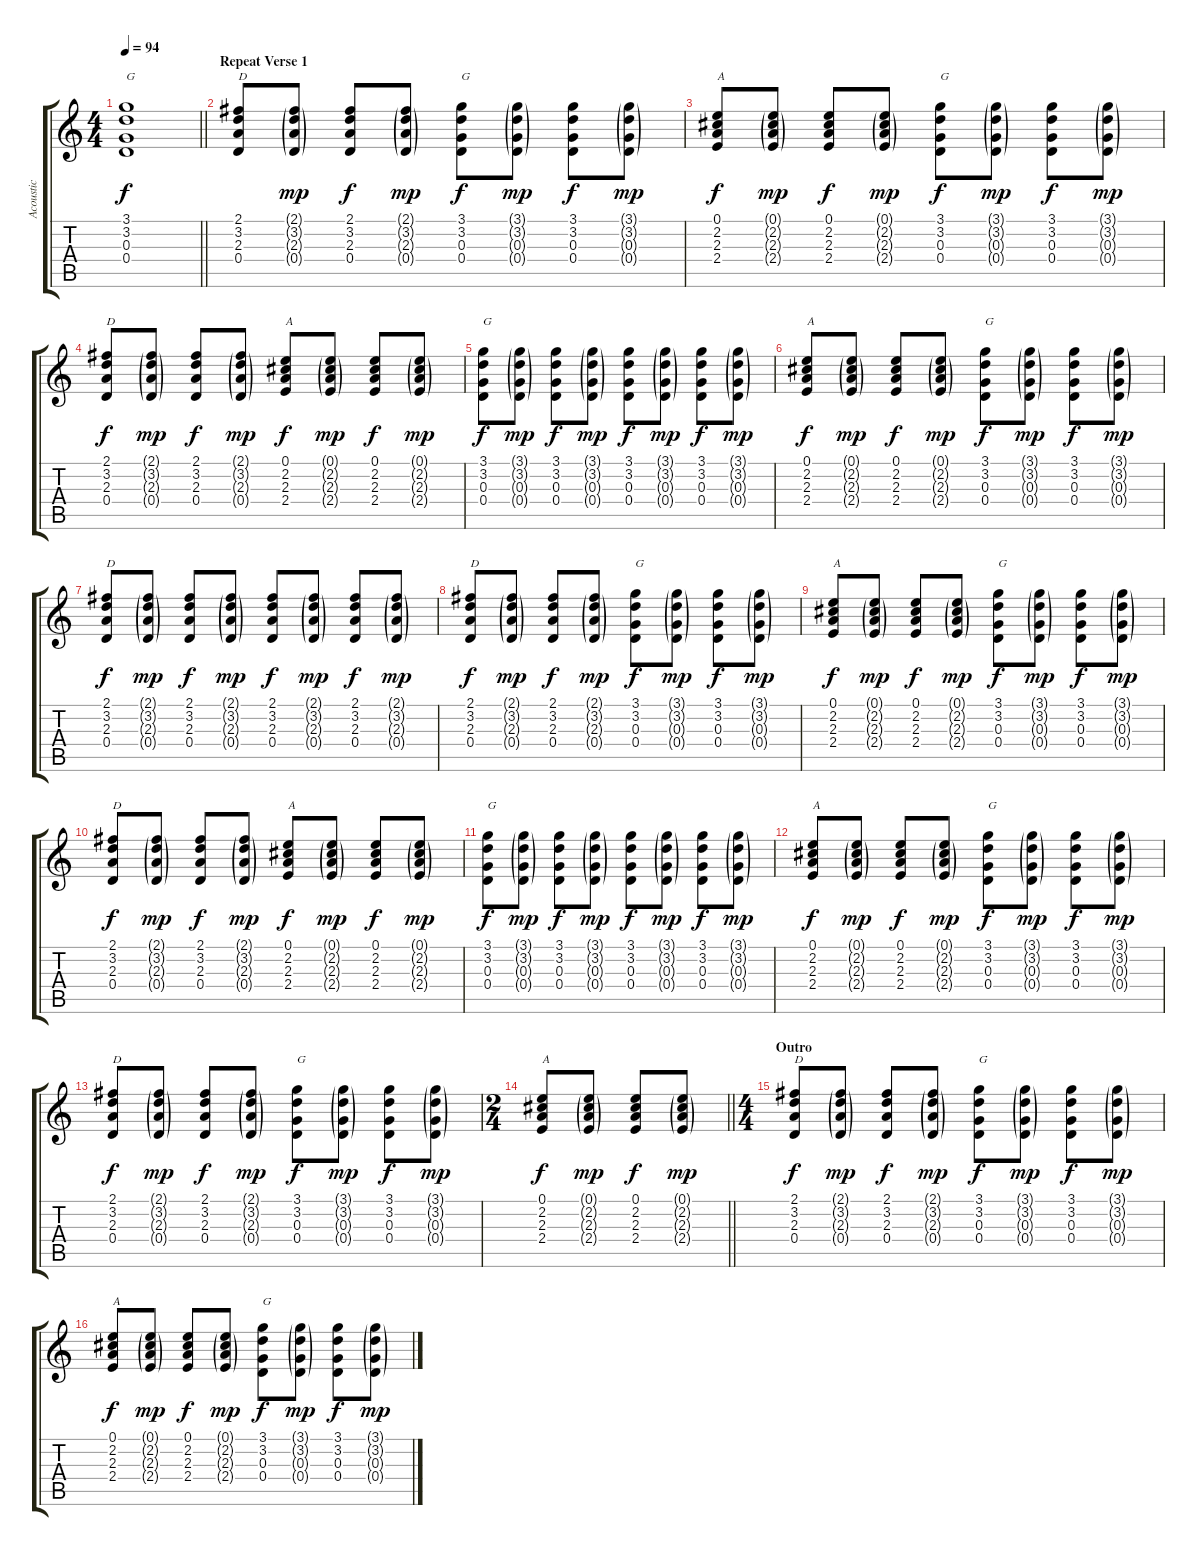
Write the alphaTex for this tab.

\track ("Acoustic" "Acoustic") {instrument acousticguitarsteel}
\staff {score tabs}
\tuning (E4 B3 G3 D3 A2 E2) {hide}
\ts (4 4)
\tempo 94
\clef g2
\barLineRight lightlight
\ks c
(3.1 3.2 0.3 0.4).1{txt "G" dy f} |
\section ("" "Repeat Verse 1")
(2.1 3.2 2.3 0.4).8{txt "D"} (2.1{g} 3.2{g} 2.3{g} 0.4{g}).8{dy mp} (2.1 3.2 2.3 0.4).8{dy f} (2.1{g} 3.2{g} 2.3{g} 0.4{g}).8{dy mp} (3.1 3.2 0.3 0.4).8{txt "G" dy f} (3.1{g} 3.2{g} 0.3{g} 0.4{g}).8{dy mp} (3.1 3.2 0.3 0.4).8{dy f} (3.1{g} 3.2{g} 0.3{g} 0.4{g}).8{dy mp} |
(0.1 2.2 2.3 2.4).8{txt "A" dy f} (0.1{g} 2.2{g} 2.3{g} 2.4{g}).8{dy mp} (0.1 2.2 2.3 2.4).8{dy f} (0.1{g} 2.2{g} 2.3{g} 2.4{g}).8{dy mp} (3.1 3.2 0.3 0.4).8{txt "G" dy f} (3.1{g} 3.2{g} 0.3{g} 0.4{g}).8{dy mp} (3.1 3.2 0.3 0.4).8{dy f} (3.1{g} 3.2{g} 0.3{g} 0.4{g}).8{dy mp} |
(2.1 3.2 2.3 0.4).8{txt "D" dy f} (2.1{g} 3.2{g} 2.3{g} 0.4{g}).8{dy mp} (2.1 3.2 2.3 0.4).8{dy f} (2.1{g} 3.2{g} 2.3{g} 0.4{g}).8{dy mp} (0.1 2.2 2.3 2.4).8{txt "A" dy f} (0.1{g} 2.2{g} 2.3{g} 2.4{g}).8{dy mp} (0.1 2.2 2.3 2.4).8{dy f} (0.1{g} 2.2{g} 2.3{g} 2.4{g}).8{dy mp} |
(3.1 3.2 0.3 0.4).8{txt "G" dy f} (3.1{g} 3.2{g} 0.3{g} 0.4{g}).8{dy mp} (3.1 3.2 0.3 0.4).8{dy f} (3.1{g} 3.2{g} 0.3{g} 0.4{g}).8{dy mp} (3.1 3.2 0.3 0.4).8{dy f} (3.1{g} 3.2{g} 0.3{g} 0.4{g}).8{dy mp} (3.1 3.2 0.3 0.4).8{dy f} (3.1{g} 3.2{g} 0.3{g} 0.4{g}).8{dy mp} |
(0.1 2.2 2.3 2.4).8{txt "A" dy f} (0.1{g} 2.2{g} 2.3{g} 2.4{g}).8{dy mp} (0.1 2.2 2.3 2.4).8{dy f} (0.1{g} 2.2{g} 2.3{g} 2.4{g}).8{dy mp} (3.1 3.2 0.3 0.4).8{txt "G" dy f} (3.1{g} 3.2{g} 0.3{g} 0.4{g}).8{dy mp} (3.1 3.2 0.3 0.4).8{dy f} (3.1{g} 3.2{g} 0.3{g} 0.4{g}).8{dy mp} |
(2.1 3.2 2.3 0.4).8{txt "D" dy f} (2.1{g} 3.2{g} 2.3{g} 0.4{g}).8{dy mp} (2.1 3.2 2.3 0.4).8{dy f} (2.1{g} 3.2{g} 2.3{g} 0.4{g}).8{dy mp} (2.1 3.2 2.3 0.4).8{dy f} (2.1{g} 3.2{g} 2.3{g} 0.4{g}).8{dy mp} (2.1 3.2 2.3 0.4).8{dy f} (2.1{g} 3.2{g} 2.3{g} 0.4{g}).8{dy mp} |
(2.1 3.2 2.3 0.4).8{txt "D" dy f} (2.1{g} 3.2{g} 2.3{g} 0.4{g}).8{dy mp} (2.1 3.2 2.3 0.4).8{dy f} (2.1{g} 3.2{g} 2.3{g} 0.4{g}).8{dy mp} (3.1 3.2 0.3 0.4).8{txt "G" dy f} (3.1{g} 3.2{g} 0.3{g} 0.4{g}).8{dy mp} (3.1 3.2 0.3 0.4).8{dy f} (3.1{g} 3.2{g} 0.3{g} 0.4{g}).8{dy mp} |
(0.1 2.2 2.3 2.4).8{txt "A" dy f} (0.1{g} 2.2{g} 2.3{g} 2.4{g}).8{dy mp} (0.1 2.2 2.3 2.4).8{dy f} (0.1{g} 2.2{g} 2.3{g} 2.4{g}).8{dy mp} (3.1 3.2 0.3 0.4).8{txt "G" dy f} (3.1{g} 3.2{g} 0.3{g} 0.4{g}).8{dy mp} (3.1 3.2 0.3 0.4).8{dy f} (3.1{g} 3.2{g} 0.3{g} 0.4{g}).8{dy mp} |
(2.1 3.2 2.3 0.4).8{txt "D" dy f} (2.1{g} 3.2{g} 2.3{g} 0.4{g}).8{dy mp} (2.1 3.2 2.3 0.4).8{dy f} (2.1{g} 3.2{g} 2.3{g} 0.4{g}).8{dy mp} (0.1 2.2 2.3 2.4).8{txt "A" dy f} (0.1{g} 2.2{g} 2.3{g} 2.4{g}).8{dy mp} (0.1 2.2 2.3 2.4).8{dy f} (0.1{g} 2.2{g} 2.3{g} 2.4{g}).8{dy mp} |
(3.1 3.2 0.3 0.4).8{txt "G" dy f} (3.1{g} 3.2{g} 0.3{g} 0.4{g}).8{dy mp} (3.1 3.2 0.3 0.4).8{dy f} (3.1{g} 3.2{g} 0.3{g} 0.4{g}).8{dy mp} (3.1 3.2 0.3 0.4).8{dy f} (3.1{g} 3.2{g} 0.3{g} 0.4{g}).8{dy mp} (3.1 3.2 0.3 0.4).8{dy f} (3.1{g} 3.2{g} 0.3{g} 0.4{g}).8{dy mp} |
(0.1 2.2 2.3 2.4).8{txt "A" dy f} (0.1{g} 2.2{g} 2.3{g} 2.4{g}).8{dy mp} (0.1 2.2 2.3 2.4).8{dy f} (0.1{g} 2.2{g} 2.3{g} 2.4{g}).8{dy mp} (3.1 3.2 0.3 0.4).8{txt "G" dy f} (3.1{g} 3.2{g} 0.3{g} 0.4{g}).8{dy mp} (3.1 3.2 0.3 0.4).8{dy f} (3.1{g} 3.2{g} 0.3{g} 0.4{g}).8{dy mp} |
(2.1 3.2 2.3 0.4).8{txt "D" dy f} (2.1{g} 3.2{g} 2.3{g} 0.4{g}).8{dy mp} (2.1 3.2 2.3 0.4).8{dy f} (2.1{g} 3.2{g} 2.3{g} 0.4{g}).8{dy mp} (3.1 3.2 0.3 0.4).8{txt "G" dy f} (3.1{g} 3.2{g} 0.3{g} 0.4{g}).8{dy mp} (3.1 3.2 0.3 0.4).8{dy f} (3.1{g} 3.2{g} 0.3{g} 0.4{g}).8{dy mp} |
\ts (2 4)
\barLineRight lightlight
(0.1 2.2 2.3 2.4).8{txt "A" dy f} (0.1{g} 2.2{g} 2.3{g} 2.4{g}).8{dy mp} (0.1 2.2 2.3 2.4).8{dy f} (0.1{g} 2.2{g} 2.3{g} 2.4{g}).8{dy mp} |
\ts (4 4)
\section ("" "Outro")
(2.1 3.2 2.3 0.4).8{txt "D" dy f} (2.1{g} 3.2{g} 2.3{g} 0.4{g}).8{dy mp} (2.1 3.2 2.3 0.4).8{dy f} (2.1{g} 3.2{g} 2.3{g} 0.4{g}).8{dy mp} (3.1 3.2 0.3 0.4).8{txt "G" dy f} (3.1{g} 3.2{g} 0.3{g} 0.4{g}).8{dy mp} (3.1 3.2 0.3 0.4).8{dy f} (3.1{g} 3.2{g} 0.3{g} 0.4{g}).8{dy mp} |
(0.1 2.2 2.3 2.4).8{txt "A" dy f} (0.1{g} 2.2{g} 2.3{g} 2.4{g}).8{dy mp} (0.1 2.2 2.3 2.4).8{dy f} (0.1{g} 2.2{g} 2.3{g} 2.4{g}).8{dy mp} (3.1 3.2 0.3 0.4).8{txt "G" dy f} (3.1{g} 3.2{g} 0.3{g} 0.4{g}).8{dy mp} (3.1 3.2 0.3 0.4).8{dy f} (3.1{g} 3.2{g} 0.3{g} 0.4{g}).8{dy mp}
